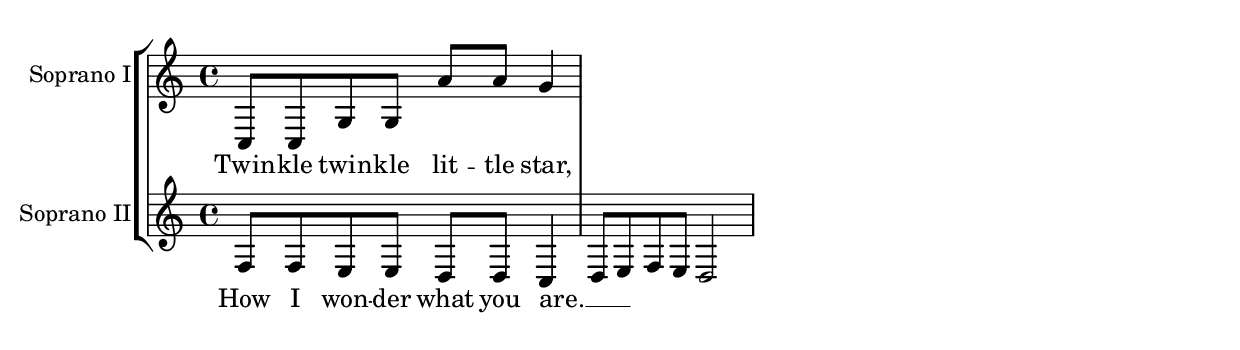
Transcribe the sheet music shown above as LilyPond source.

\version "2.18.2"
\book {
  \header {
  }

  \bookpart {
    \score {
      \new StaffGroup <<
        \set StaffGroup.systemStartDelimiterHierarchy = #'(SystemStartBracket soprano1 soprano2 )
        <<
        \new Staff = SopranoIStaff \with { }
        \context Staff = SopranoIStaff {
          \set Staff.instrumentName = #"Soprano I"
          \relative c {
            \clef "treble"
            \autoBeamOff
            << \new Voice = "soprano1_voice1" {
              c8 c g' g a' a g4
            } >>
          }
        }
        \new Lyrics \lyricsto "soprano1_voice1" {
          Twin -- kle twin -- kle lit -- tle star,
        }
        >>

        <<
        \new Staff = SopranoIIStaff \with { }
        \context Staff = SopranoIIStaff {
          \set Staff.instrumentName = #"Soprano II"
          \relative c {
            \clef "treble"
            \autoBeamOff
            << \new Voice = "soprano2_voice1" {
              f8 f e e d d c4 d8[ e f e] d2
            } >>
          }
        }
        \new Lyrics \lyricsto "soprano2_voice1" {
          How I won -- der what you are. __ _ _
        }
        >>
      >>
    }
  }
}
